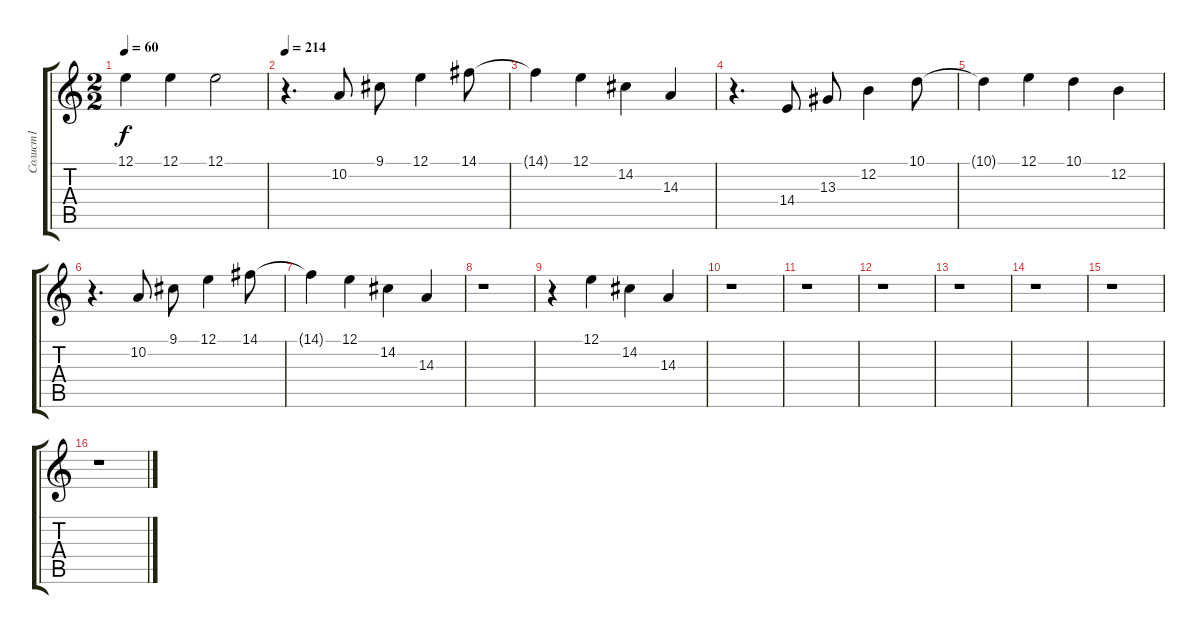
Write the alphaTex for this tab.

\track ("Солист1" "Солист1") {instrument acousticgrandpiano}
\staff {score tabs}
\tuning (E4 B3 G3 D3 A2 E2) {hide}
\ts (2 2)
\tempo 60
\clef g2
\ks c
12.1.4{dy f} 12.1.4 12.1.2 |
\tempo 214
r.4{d} 10.2.8 9.1.8 12.1.4 14.1.8 |
14.1{t}.4 12.1.4 14.2.4 14.3.4 |
r.4{d} 14.4.8 13.3.8 12.2.4 10.1.8 |
10.1{t}.4 12.1.4 10.1.4 12.2.4 |
r.4{d} 10.2.8 9.1.8 12.1.4 14.1.8 |
14.1{t}.4 12.1.4 14.2.4 14.3.4 |
r.1 |
r.4 12.1.4 14.2.4 14.3.4 |
r.1 |
r.1 |
r.1 |
r.1 |
r.1 |
r.1 |
r.1
